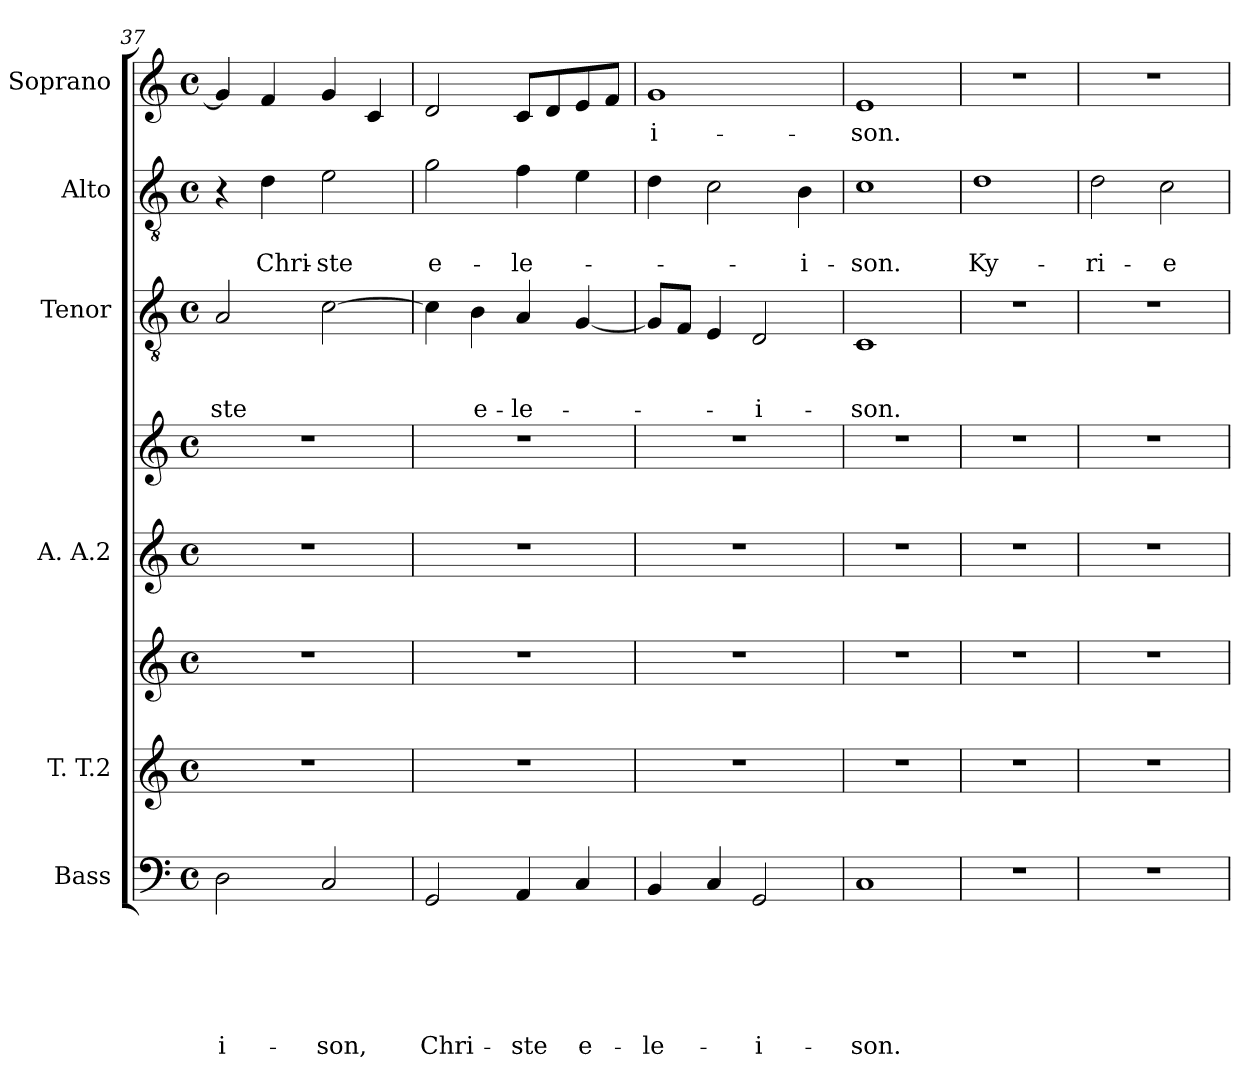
**kern	**text	**text	**text	**text	**text	**text	**kern	**kern	**kern	**kern	**kern	**text	**text	**text	**kern	**text	**text	**kern	**text
*part6	*part6	*part6	*part6	*part6	*part6	*part6	*part5	*part5	*part4	*part4	*part3	*part3	*part3	*part3	*part2	*part2	*part2	*part1	*part1
*staff8	*staff8	*staff8	*staff8	*staff8	*staff8	*staff8	*staff7	*staff6	*staff5	*staff4	*staff3	*staff3	*staff3	*staff3	*staff2	*staff2	*staff2	*staff1	*staff1
*I"Bass	*	*	*	*	*	*	*I"T. T.2	*	*I"A. A.2	*	*I"Tenor	*	*	*	*I"Alto	*	*	*I"Soprano	*
*I'B.	*	*	*	*	*	*	*I'T.	*	*I'A.	*	*I'T.	*	*	*	*I'A.	*	*	*I'S.	*
*clefF4	*	*	*	*	*	*	*clefG2	*clefG2	*clefG2	*clefG2	*clefGv2	*	*	*	*clefGv2	*	*	*clefG2	*
*k[]	*	*	*	*	*	*	*k[]	*k[]	*k[]	*k[]	*k[]	*	*	*	*k[]	*	*	*k[]	*
*C:	*	*	*	*	*	*	*C:	*C:	*C:	*C:	*C:	*	*	*	*C:	*	*	*C:	*
*M4/4	*	*	*	*	*	*	*M4/4	*M4/4	*M4/4	*M4/4	*M4/4	*	*	*	*M4/4	*	*	*M4/4	*
*met(c)	*	*	*	*	*	*	*met(c)	*met(c)	*met(c)	*met(c)	*met(c)	*	*	*	*met(c)	*	*	*met(c)	*
=37	=37	=37	=37	=37	=37	=37	=37	=37	=37	=37	=37	=37	=37	=37	=37	=37	=37	=37	=37
!	!	!	!	!	!	!LO:LY:b	!	!	!	!	!	!	!	!LO:LY:b	!	!	!	!	!
2D\	.	.	.	.	.	-i-	1r	1r	1r	1r	2A/	.	.	-ste	4r	.	.	4g/]	.
!	!	!	!	!	!	!	!	!	!	!	!	!	!	!	!	!	!LO:LY:b	!	!
.	.	.	.	.	.	.	.	.	.	.	.	.	.	.	4d\	.	Chri-	4f/	.
!	!	!	!	!	!	!LO:LY:b	!	!	!	!	!	!	!	!	!	!	!LO:LY:b:rj	!	!
2C/	.	.	.	.	.	-son,	.	.	.	.	[>2c\	.	.	.	2e\	.	-ste	4g/	.
.	.	.	.	.	.	.	.	.	.	.	.	.	.	.	.	.	.	4c/	.
=38	=38	=38	=38	=38	=38	=38	=38	=38	=38	=38	=38	=38	=38	=38	=38	=38	=38	=38	=38
!	!	!	!	!	!	!LO:LY:b	!	!	!	!	!	!	!	!	!	!	!LO:LY:b	!	!
2GG/	.	.	.	.	.	Chri-	1r	1r	1r	1r	4c\]	.	.	.	2g\	.	e-	2d/	.
!	!	!	!	!	!	!	!	!	!	!	!	!	!	!LO:LY:b	!	!	!	!	!
.	.	.	.	.	.	.	.	.	.	.	4B\	.	.	e-	.	.	.	.	.
!	!	!	!	!	!	!LO:LY:b	!	!	!	!	!	!	!	!LO:LY:b	!	!	!LO:LY:b	!	!
4AA/	.	.	.	.	.	-ste	.	.	.	.	4A/	.	.	-le-	4f\	.	-le-	8c/L	.
.	.	.	.	.	.	.	.	.	.	.	.	.	.	.	.	.	.	8d/	.
!	!	!	!	!	!	!LO:LY:b	!	!	!	!	!	!	!	!	!	!	!	!	!
4C/	.	.	.	.	.	e-	.	.	.	.	[<4G/	.	.	.	4e\	.	.	8e/	.
.	.	.	.	.	.	.	.	.	.	.	.	.	.	.	.	.	.	8f/J	.
=39	=39	=39	=39	=39	=39	=39	=39	=39	=39	=39	=39	=39	=39	=39	=39	=39	=39	=39	=39
!	!	!	!	!	!	!LO:LY:b	!	!	!	!	!	!	!	!	!	!	!	!	!LO:LY:b
4BB/	.	.	.	.	.	-le-	1r	1r	1r	1r	8G/L]	.	.	.	4d\	.	.	1g	-i-
.	.	.	.	.	.	.	.	.	.	.	8F/J	.	.	.	.	.	.	.	.
4C/	.	.	.	.	.	.	.	.	.	.	4E/	.	.	.	2c\	.	.	.	.
!	!	!	!	!	!	!LO:LY:b	!	!	!	!	!	!	!	!LO:LY:b	!	!	!	!	!
2GG/	.	.	.	.	.	-i-	.	.	.	.	2D/	.	.	-i-	.	.	.	.	.
!	!	!	!	!	!	!	!	!	!	!	!	!	!	!	!	!	!LO:LY:b	!	!
.	.	.	.	.	.	.	.	.	.	.	.	.	.	.	4B\	.	-i-	.	.
=40	=40	=40	=40	=40	=40	=40	=40	=40	=40	=40	=40	=40	=40	=40	=40	=40	=40	=40	=40
!	!	!	!	!	!	!LO:LY:b	!	!	!	!	!	!	!	!LO:LY:b	!	!	!LO:LY:b	!	!LO:LY:b
1C	.	.	.	.	.	-son.	1r	1r	1r	1r	1C	.	.	-son.	1c	.	-son.	1e	-son.
!!LO:PB:g=z
=41	=41	=41	=41	=41	=41	=41	=41	=41	=41	=41	=41	=41	=41	=41	=41	=41	=41	=41	=41
!	!	!	!	!	!	!	!	!	!	!	!	!	!	!	!	!	!LO:LY:b	!	!
1r	.	.	.	.	.	.	1r	1r	1r	1r	1r	.	.	.	1d	.	Ky-	1r	.
=42	=42	=42	=42	=42	=42	=42	=42	=42	=42	=42	=42	=42	=42	=42	=42	=42	=42	=42	=42
!	!	!	!	!	!	!	!	!	!	!	!	!	!	!	!	!	!LO:LY:b	!	!
1r	.	.	.	.	.	.	1r	1r	1r	1r	1r	.	.	.	2d\	.	-ri-	1r	.
!	!	!	!	!	!	!	!	!	!	!	!	!	!	!	!	!	!LO:LY:b	!	!
.	.	.	.	.	.	.	.	.	.	.	.	.	.	.	2c\	.	-e	.	.
=	=	=	=	=	=	=	=	=	=	=	=	=	=	=	=	=	=	=	=
*-	*-	*-	*-	*-	*-	*-	*-	*-	*-	*-	*-	*-	*-	*-	*-	*-	*-	*-	*-
